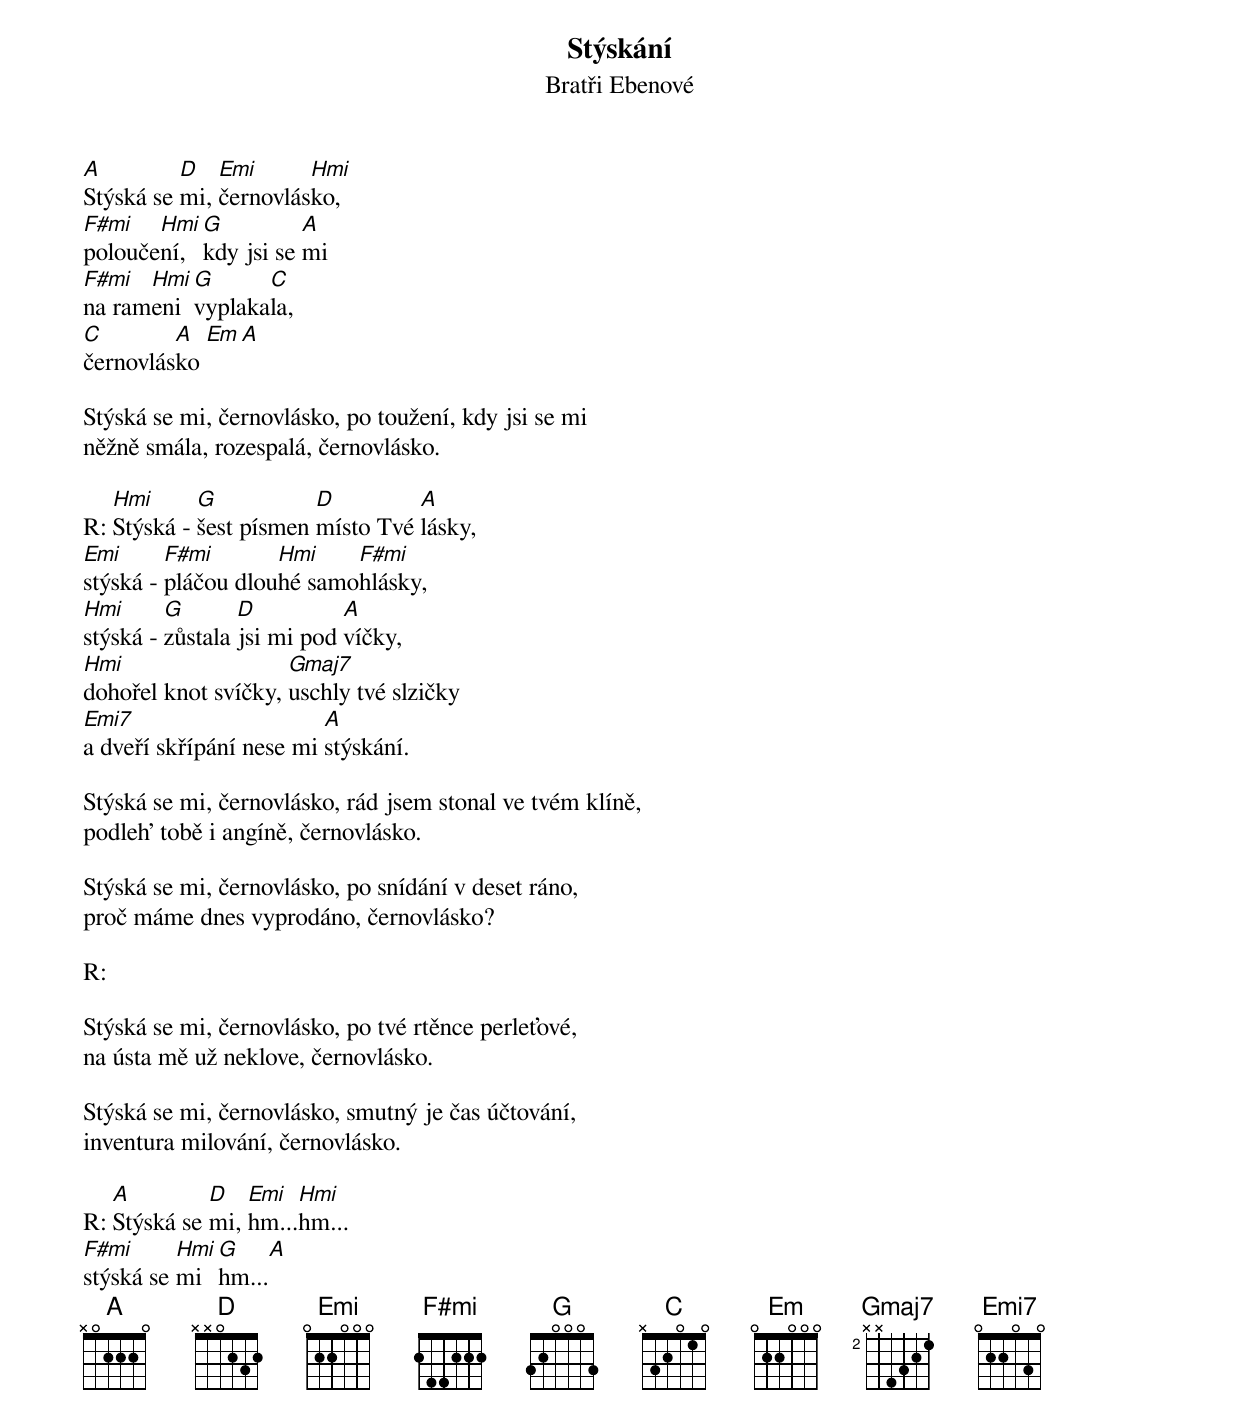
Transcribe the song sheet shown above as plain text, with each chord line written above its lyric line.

Stýskání
Bratři Ebenové


A         D   Emi      Hmi
Stýská se mi, černovlásko,
F#mi   Hmi G          A
poloučení, kdy jsi se mi
F#mi  Hmi G      C
na rameni vyplakala,
C        A  Em
černovlásko [A]

Stýská se mi, černovlásko, po toužení, kdy jsi se mi
něžně smála, rozespalá, černovlásko.

   Hmi      G           D         A
R: Stýská - šest písmen místo Tvé lásky,
Emi      F#mi       Hmi    F#mi
stýská - pláčou dlouhé samohlásky,
Hmi      G       D          A
stýská - zůstala jsi mi pod víčky,
Hmi                  Gmaj7
dohořel knot svíčky, uschly tvé slzičky
Emi7                     A
a dveří skřípání nese mi stýskání.

Stýská se mi, černovlásko, rád jsem stonal ve tvém klíně,
podleh' tobě i angíně, černovlásko.

Stýská se mi, černovlásko, po snídání v deset ráno,
proč máme dnes vyprodáno, černovlásko?

R:

Stýská se mi, černovlásko, po tvé rtěnce perleťové,
na ústa mě už neklove, černovlásko.

Stýská se mi, černovlásko, smutný je čas účtování,
inventura milování, černovlásko.

   A         D   Emi  Hmi
R: Stýská se mi, hm...hm...
F#mi      Hmi         A
stýská se mi [G]hm...
